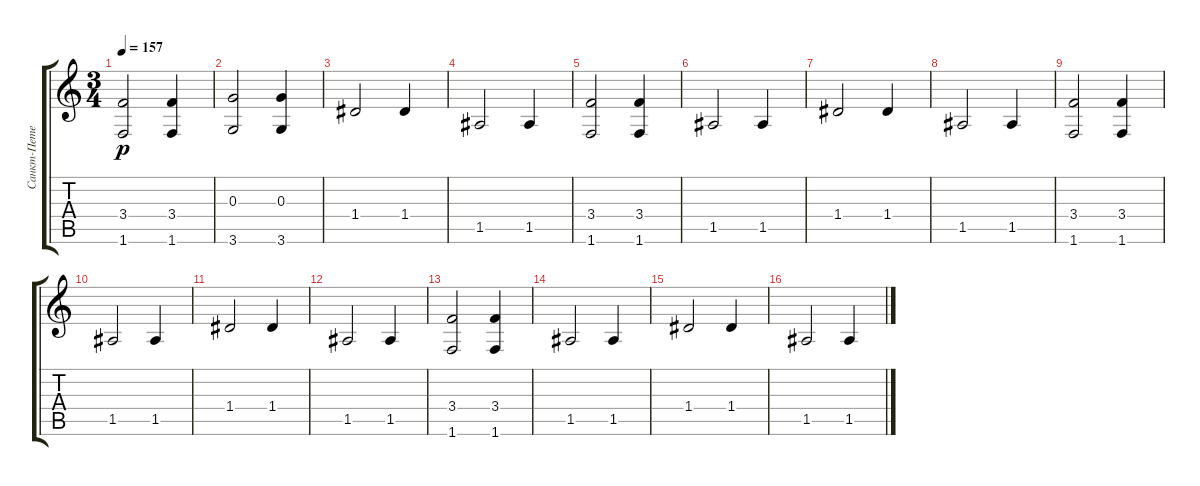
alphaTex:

\track ("Санкт-Петербург, 1999 г." "Санкт-Пете") {instrument acousticbass}
\staff {score tabs}
\tuning (E4 B3 G3 D3 A2 E2) {hide}
\ts (3 4)
\tempo 157
\clef g2
\ks c
(3.4 1.6).2{dy p} (3.4 1.6).4 |
(0.3 3.6).2 (0.3 3.6).4 |
1.4.2 1.4.4 |
1.5.2 1.5.4 |
(3.4 1.6).2 (3.4 1.6).4 |
1.5.2 1.5.4 |
1.4.2 1.4.4 |
1.5.2 1.5.4 |
(3.4 1.6).2 (3.4 1.6).4 |
1.5.2 1.5.4 |
1.4.2 1.4.4 |
1.5.2 1.5.4 |
(3.4 1.6).2 (3.4 1.6).4 |
1.5.2 1.5.4 |
1.4.2 1.4.4 |
1.5.2 1.5.4
